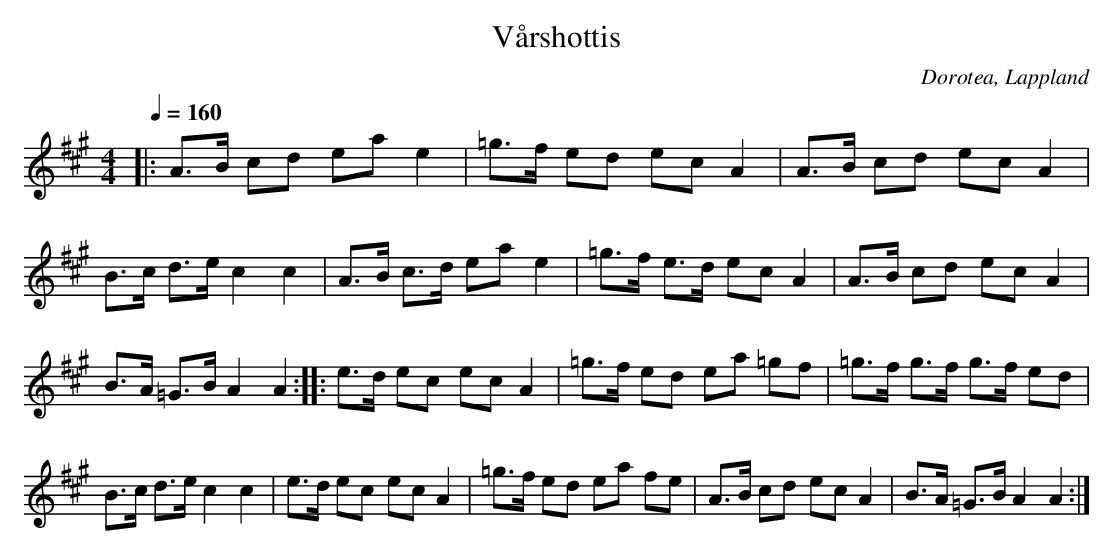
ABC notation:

X:1
T:Vårshottis
O:Dorotea, Lappland
M:4/4
L:1/16
Q:1/4=160
K:A
|: A3B c2d2 e2a2 e4 | =g3f e2d2 e2c2 A4 | A3B c2d2 e2c2 A4 |B3c d3e c4 c4  | A3B c3d e2a2 e4 | =g3f e3d e2c2 A4 | A3B c2d2 e2c2 A4 |B3A =G3B A4 A4:||:  e3d e2c2  e2c2 A4 | =g3f e2d2 e2a2 =g2f2 | =g3f g3f g3f e2d2 |B3c d3e c4 c4  |e3d e2c2 e2c2 A4 | =g3f e2d2 e2a2 f2e2 |A3B c2d2 e2c2 A4  |B3A =G3B A4 A4 :|
